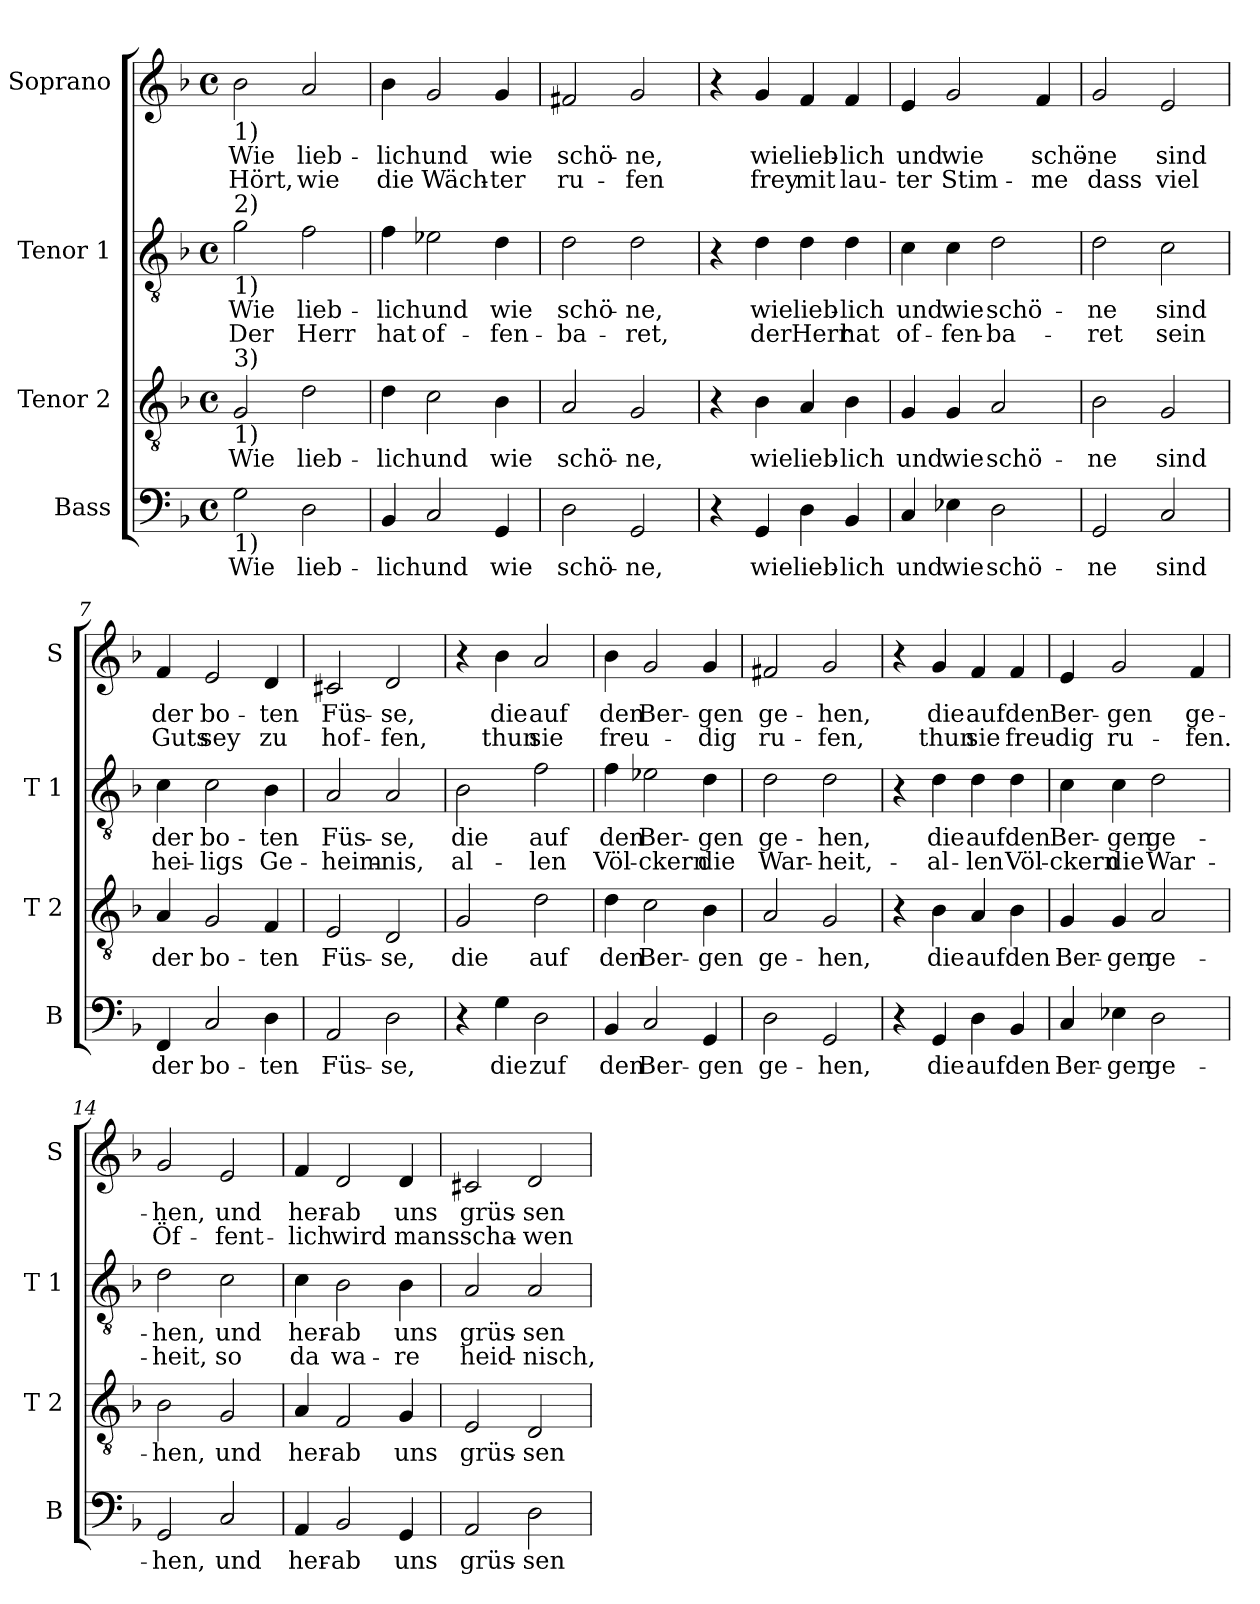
**kern	**text	**kern	**text	**kern	**text	**text	**kern	**text	**text
*part4	*part4	*part3	*part3	*part2	*part2	*part2	*part1	*part1	*part1
*staff4	*staff4	*staff3	*staff3	*staff2	*staff2	*staff2	*staff1	*staff1	*staff1
*I"Bass	*	*I"Tenor 2	*	*I"Tenor 1	*	*	*I"Soprano	*	*
*I'B	*	*I'T 2	*	*I'T 1	*	*	*I'S	*	*
*clefF4	*	*clefGv2	*	*clefGv2	*	*	*clefG2	*	*
*k[b-]	*	*k[b-]	*	*k[b-]	*	*	*k[b-]	*	*
*F:	*	*F:	*	*F:	*	*	*F:	*	*
*M4/4	*	*M4/4	*	*M4/4	*	*	*M4/4	*	*
*met(c)	*	*met(c)	*	*met(c)	*	*	*met(c)	*	*
=1	=1	=1	=1	=1	=1	=1	=1	=1	=1
!	!	!	!	!	!	!	!LO:TX:b:t=1)	!	!
!	!	!	!	!LO:TX:a:t=2)	!	!	!	!	!
!	!	!	!	!LO:TX:b:t=1)	!	!	!	!	!
!	!	!LO:TX:a:t=3)	!	!	!	!	!	!	!
!	!	!LO:TX:b:t=1)	!	!	!	!	!	!	!
!LO:TX:b:t=1)	!	!	!	!	!	!	!	!	!
!	!LO:LY:b	!	!LO:LY:b	!	!LO:LY:b	!LO:LY:b	!	!LO:LY:b	!LO:LY:b
2G\	Wie	2G/	Wie	2g\	Wie	Der	2b-\	Wie	Hört,
!	!LO:LY:b	!	!LO:LY:b	!	!LO:LY:b	!LO:LY:b	!	!LO:LY:b	!LO:LY:b
2D\	lieb-	2d\	lieb-	2f\	lieb-	Herr	2a/	lieb-	wie
=2	=2	=2	=2	=2	=2	=2	=2	=2	=2
!	!LO:LY:b	!	!LO:LY:b	!	!LO:LY:b	!LO:LY:b	!	!LO:LY:b	!LO:LY:b
4BB-/	-lich	4d\	-lich	4f\	-lich	hat	4b-\	-lich	die
!	!LO:LY:b	!	!LO:LY:b	!	!LO:LY:b	!LO:LY:b	!	!LO:LY:b	!LO:LY:b
2C/	und	2c\	und	2e-X\	und	of-	2g/	und	Wäch-
!	!LO:LY:b	!	!LO:LY:b	!	!LO:LY:b	!LO:LY:b	!	!LO:LY:b	!LO:LY:b
4GG/	wie	4B-\	wie	4d\	wie	-fen-	4g/	wie	-ter
=3	=3	=3	=3	=3	=3	=3	=3	=3	=3
!	!LO:LY:b	!	!LO:LY:b	!	!LO:LY:b	!LO:LY:b	!	!LO:LY:b	!LO:LY:b
2D\	schö-	2A/	schö-	2d\	schö-	-ba-	2f#X/	schö-	ru-
!	!LO:LY:b	!	!LO:LY:b	!	!LO:LY:b	!LO:LY:b	!	!LO:LY:b	!LO:LY:b
2GG/	-ne,	2G/	-ne,	2d\	-ne,	-ret,	2g/	-ne,	-fen
=4	=4	=4	=4	=4	=4	=4	=4	=4	=4
4r	.	4r	.	4r	.	.	4r	.	.
!	!LO:LY:b	!	!LO:LY:b	!	!LO:LY:b	!LO:LY:b	!	!LO:LY:b	!LO:LY:b
4GG/	wie	4B-\	wie	4d\	wie	der	4g/	wie	frey
!	!LO:LY:b	!	!LO:LY:b	!	!LO:LY:b	!LO:LY:b	!	!LO:LY:b	!LO:LY:b
4D\	lieb-	4A/	lieb-	4d\	lieb-	Herr	4f/	lieb-	mit
!	!LO:LY:b	!	!LO:LY:b	!	!LO:LY:b	!LO:LY:b	!	!LO:LY:b	!LO:LY:b
4BB-/	-lich	4B-\	-lich	4d\	-lich	hat	4f/	-lich	lau-
=5	=5	=5	=5	=5	=5	=5	=5	=5	=5
!	!LO:LY:b	!	!LO:LY:b	!	!LO:LY:b	!LO:LY:b	!	!LO:LY:b	!LO:LY:b
4C/	und	4G/	und	4c\	und	of-	4e/	und	-ter
!	!LO:LY:b	!	!LO:LY:b	!	!LO:LY:b	!LO:LY:b	!	!LO:LY:b	!LO:LY:b
4E-X\	wie	4G/	wie	4c\	wie	-fen-	2g/	wie	Stim-
!	!LO:LY:b	!	!LO:LY:b	!	!LO:LY:b	!LO:LY:b	!	!	!
2D\	schö-	2A/	schö-	2d\	schö-	-ba-	.	.	.
!	!	!	!	!	!	!	!	!LO:LY:b	!LO:LY:b
.	.	.	.	.	.	.	4f/	schö-	-me
!!LO:LB:g=z
=6	=6	=6	=6	=6	=6	=6	=6	=6	=6
!	!LO:LY:b	!	!LO:LY:b	!	!LO:LY:b	!LO:LY:b	!	!LO:LY:b	!LO:LY:b
2GG/	-ne	2B-\	-ne	2d\	-ne	-ret	2g/	-ne	dass
!	!LO:LY:b	!	!LO:LY:b	!	!LO:LY:b	!LO:LY:b	!	!LO:LY:b	!LO:LY:b
2C/	sind	2G/	sind	2c\	sind	sein	2e/	sind	viel
=7	=7	=7	=7	=7	=7	=7	=7	=7	=7
!	!LO:LY:b	!	!LO:LY:b	!	!LO:LY:b	!LO:LY:b	!	!LO:LY:b	!LO:LY:b
4FF/	der	4A/	der	4c\	der	hei-	4f/	der	Guts
!	!LO:LY:b	!	!LO:LY:b	!	!LO:LY:b	!LO:LY:b	!	!LO:LY:b	!LO:LY:b
2C/	bo-	2G/	bo-	2c\	bo-	-ligs	2e/	bo-	sey
!	!LO:LY:b	!	!LO:LY:b	!	!LO:LY:b	!LO:LY:b	!	!LO:LY:b	!LO:LY:b
4D\	-ten	4F/	-ten	4B-\	-ten	Ge-	4d/	-ten	zu
=8	=8	=8	=8	=8	=8	=8	=8	=8	=8
!	!LO:LY:b	!	!LO:LY:b	!	!LO:LY:b	!LO:LY:b	!	!LO:LY:b	!LO:LY:b
2AA/	Füs-	2E/	Füs-	2A/	Füs-	-heim-	2c#X/	Füs-	hof-
!	!LO:LY:b	!	!LO:LY:b	!	!LO:LY:b	!LO:LY:b	!	!LO:LY:b	!LO:LY:b
2D\	-se,	2D/	-se,	2A/	-se,	-nis,	2d/	-se,	-fen,
=9	=9	=9	=9	=9	=9	=9	=9	=9	=9
!	!	!	!LO:LY:b	!	!LO:LY:b	!LO:LY:b	!	!	!
4r	.	2G/	die	2B-\	die	al-	4r	.	.
!	!LO:LY:b	!	!	!	!	!	!	!LO:LY:b	!LO:LY:b
4G\	die	.	.	.	.	.	4b-\	die	thun
!	!LO:LY:b	!	!LO:LY:b	!	!LO:LY:b	!LO:LY:b	!	!LO:LY:b	!LO:LY:b
2D\	zuf	2d\	auf	2f\	auf	-len	2a/	auf	sie
=10	=10	=10	=10	=10	=10	=10	=10	=10	=10
!	!LO:LY:b	!	!LO:LY:b	!	!LO:LY:b	!LO:LY:b	!	!LO:LY:b	!LO:LY:b
4BB-/	den	4d\	den	4f\	den	Völ-	4b-\	den	freu-
!	!LO:LY:b	!	!LO:LY:b	!	!LO:LY:b	!LO:LY:b	!	!LO:LY:b	!
2C/	Ber-	2c\	Ber-	2e-X\	Ber-	-ckern	2g/	Ber-	.
!	!LO:LY:b	!	!LO:LY:b	!	!LO:LY:b	!LO:LY:b	!	!LO:LY:b	!LO:LY:b
4GG/	-gen	4B-\	-gen	4d\	-gen	die	4g/	-gen	-dig
=11	=11	=11	=11	=11	=11	=11	=11	=11	=11
!	!LO:LY:b	!	!LO:LY:b	!	!LO:LY:b	!LO:LY:b	!	!LO:LY:b	!LO:LY:b
2D\	ge-	2A/	ge-	2d\	ge-	War-	2f#X/	ge-	ru-
!	!LO:LY:b	!	!LO:LY:b	!	!LO:LY:b	!LO:LY:b	!	!LO:LY:b	!LO:LY:b
2GG/	-hen,	2G/	-hen,	2d\	-hen,	-heit,-	2g/	-hen,	-fen,
!!LO:PB:g=z
=12	=12	=12	=12	=12	=12	=12	=12	=12	=12
4r	.	4r	.	4r	.	.	4r	.	.
!	!LO:LY:b	!	!LO:LY:b	!	!LO:LY:b	!LO:LY:b	!	!LO:LY:b	!LO:LY:b
4GG/	die	4B-\	die	4d\	die	-al-	4g/	die	thun
!	!LO:LY:b	!	!LO:LY:b	!	!LO:LY:b	!LO:LY:b	!	!LO:LY:b	!LO:LY:b
4D\	auf	4A/	auf	4d\	auf	-len	4f/	auf	sie
!	!LO:LY:b	!	!LO:LY:b	!	!LO:LY:b	!LO:LY:b	!	!LO:LY:b	!LO:LY:b
4BB-/	den	4B-\	den	4d\	den	Völ-	4f/	den	freu-
=13	=13	=13	=13	=13	=13	=13	=13	=13	=13
!	!LO:LY:b	!	!LO:LY:b	!	!LO:LY:b	!LO:LY:b	!	!LO:LY:b	!LO:LY:b
4C/	Ber-	4G/	Ber-	4c\	Ber-	-ckern	4e/	Ber-	-dig
!	!LO:LY:b	!	!LO:LY:b	!	!LO:LY:b	!LO:LY:b	!	!LO:LY:b	!LO:LY:b
4E-X\	-gen	4G/	-gen	4c\	-gen	die	2g/	-gen	ru-
!	!LO:LY:b	!	!LO:LY:b	!	!LO:LY:b	!LO:LY:b	!	!	!
2D\	ge-	2A/	ge-	2d\	ge-	War-	.	.	.
!	!	!	!	!	!	!	!	!LO:LY:b	!LO:LY:b
.	.	.	.	.	.	.	4f/	ge-	-fen.
=14	=14	=14	=14	=14	=14	=14	=14	=14	=14
!	!LO:LY:b	!	!LO:LY:b	!	!LO:LY:b	!LO:LY:b	!	!LO:LY:b	!LO:LY:b
2GG/	-hen,	2B-\	-hen,	2d\	-hen,	-heit,	2g/	-hen,	Öf-
!	!LO:LY:b	!	!LO:LY:b	!	!LO:LY:b	!LO:LY:b	!	!LO:LY:b	!LO:LY:b
2C/	und	2G/	und	2c\	und	so	2e/	und	-fent-
=15	=15	=15	=15	=15	=15	=15	=15	=15	=15
!	!LO:LY:b	!	!LO:LY:b	!	!LO:LY:b	!LO:LY:b	!	!LO:LY:b	!LO:LY:b
4AA/	her-	4A/	her-	4c\	her-	da	4f/	her-	-lich
!	!LO:LY:b	!	!LO:LY:b	!	!LO:LY:b	!LO:LY:b	!	!LO:LY:b	!LO:LY:b
2BB-/	-ab	2F/	-ab	2B-\	-ab	wa-	2d/	-ab	wird
!	!LO:LY:b	!	!LO:LY:b	!	!LO:LY:b	!LO:LY:b	!	!LO:LY:b	!LO:LY:b
4GG/	uns	4G/	uns	4B-\	uns	-re	4d/	uns	mans
=16	=16	=16	=16	=16	=16	=16	=16	=16	=16
!	!LO:LY:b	!	!LO:LY:b	!	!LO:LY:b	!LO:LY:b	!	!LO:LY:b	!LO:LY:b
2AA/	grüs-	2E/	grüs-	2A/	grüs-	heid-	2c#X/	grüs-	scha-
!	!LO:LY:b	!	!LO:LY:b	!	!LO:LY:b	!LO:LY:b	!	!LO:LY:b	!LO:LY:b
2D\	-sen	2D/	-sen	2A/	-sen	-nisch,	2d/	-sen	-wen
=	=	=	=	=	=	=	=	=	=
*-	*-	*-	*-	*-	*-	*-	*-	*-	*-
